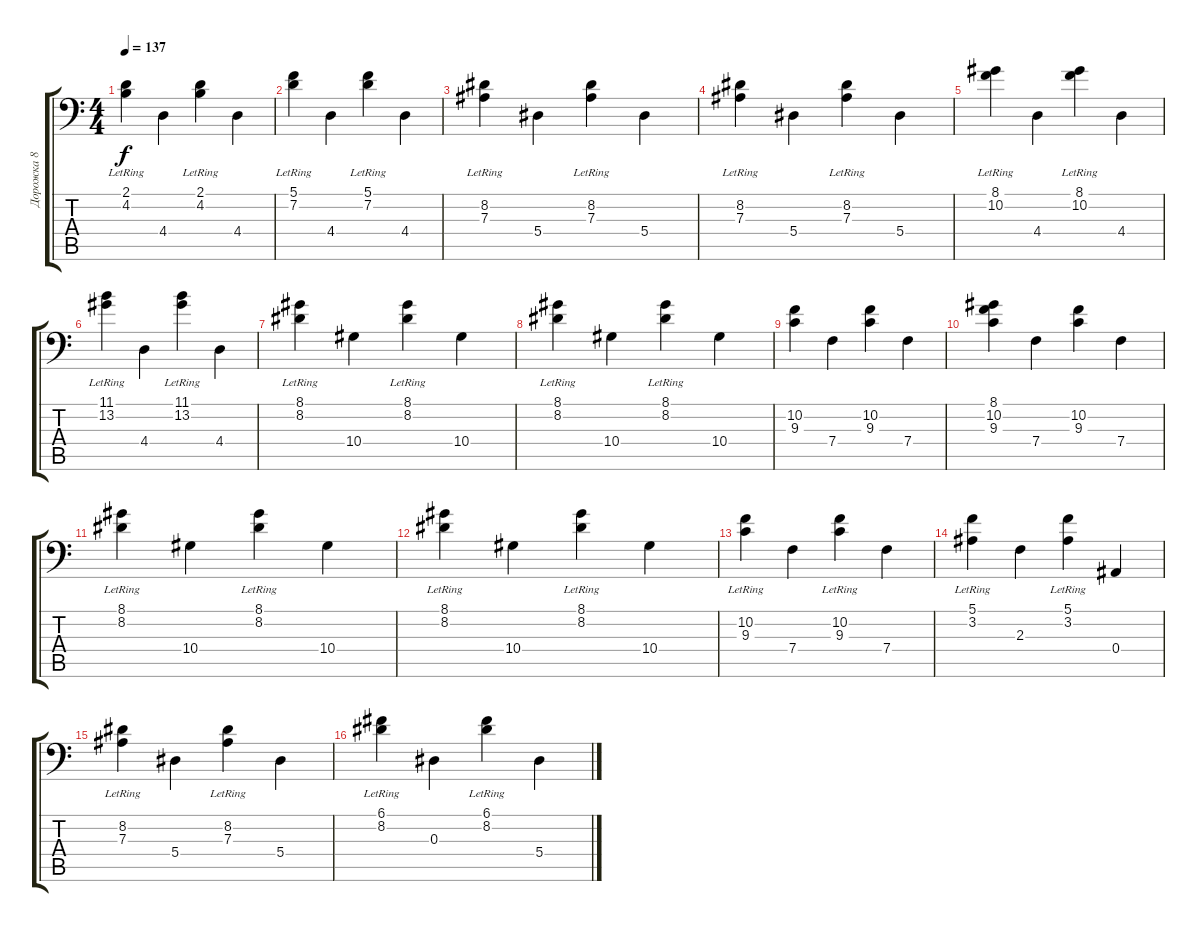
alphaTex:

\track ("Дорожка 8" "Дорожка 8") {instrument acousticgrandpiano}
\staff {score tabs}
\tuning (C4 G3 Eb3 Bb2 F2 Bb1) {hide}
\ts (4 4)
\tempo 137
\clef f4
\ks c
(2.1{lr} 4.2{lr}).4{dy f} 4.4.4 (2.1{lr} 4.2{lr}).4 4.4.4 |
(5.1{lr} 7.2{lr}).4 4.4.4 (5.1{lr} 7.2{lr}).4 4.4.4 |
(8.2{lr} 7.3{lr}).4 5.4.4 (8.2{lr} 7.3{lr}).4 5.4.4 |
(8.2{lr} 7.3{lr}).4 5.4.4 (8.2{lr} 7.3{lr}).4 5.4.4 |
(8.1{lr} 10.2{lr}).4 4.4.4 (8.1{lr} 10.2{lr}).4 4.4.4 |
(11.1 13.2{lr}).4 4.4.4 (11.1{lr} 13.2).4 4.4.4 |
(8.1{lr} 8.2{lr}).4 10.4.4 (8.1{lr} 8.2{lr}).4 10.4.4 |
(8.1{lr} 8.2{lr}).4 10.4.4 (8.1{lr} 8.2{lr}).4 10.4.4 |
(10.2 9.3).4 7.4.4 (10.2 9.3).4 7.4.4 |
(8.1 10.2 9.3).4 7.4.4 (10.2 9.3).4 7.4.4 |
(8.1{lr} 8.2{lr}).4 10.4.4 (8.1{lr} 8.2{lr}).4 10.4.4 |
(8.1{lr} 8.2{lr}).4 10.4.4 (8.1{lr} 8.2{lr}).4 10.4.4 |
(10.2 9.3{lr}).4 7.4.4 (10.2 9.3{lr}).4 7.4.4 |
(5.1 3.2{lr}).4 2.3.4 (5.1 3.2{lr}).4 0.4.4 |
(8.2{lr} 7.3{lr}).4 5.4.4 (8.2{lr} 7.3{lr}).4 5.4.4 |
(6.1 8.2{lr}).4 0.3.4 (6.1 8.2{lr}).4 5.4.4
